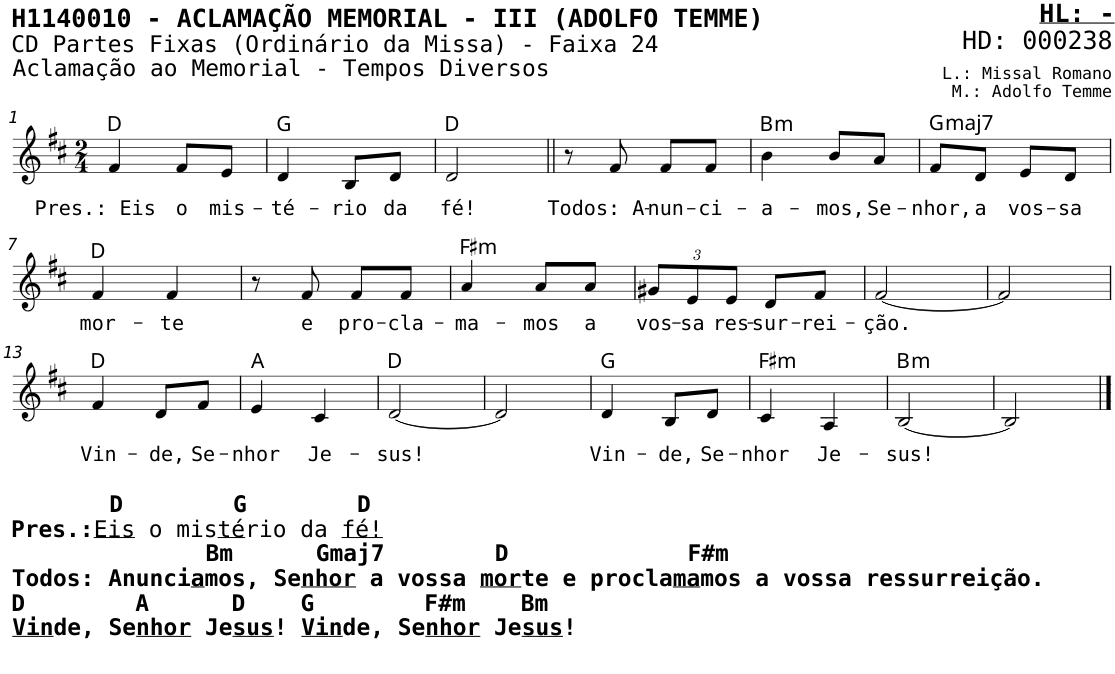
**kern	**text	**harte
*part1	*part1	*part1
*staff1	*staff1	*
*I"Voz	*	*
*I'V	*	*
*stria5	*	*
*clefG2	*	*
*k[f#c#]	*	*
*M2/4	*	*
=1	=1	=1
!	!LO:LY:b	!
4f#/	Pres.: Eis	D:maj
!	!LO:LY:b	!
8f#/L	o	.
!	!LO:LY:b	!
8e/J	mis-	.
=2	=2	=2
!	!LO:LY:b	!
4d/	-té-	G:maj
!	!LO:LY:b	!
8B/L	-rio	.
!	!LO:LY:b	!
8d/J	da	.
=3	=3	=3
!	!LO:LY:b	!
2d/	fé!	D:maj
=4||	=4||	=4||
8r	.	.
!	!LO:LY:b	!
8f#/	Todos: A-	.
!	!LO:LY:b	!
8f#/L	-nun-	.
!	!LO:LY:b	!
8f#/J	-ci-	.
=5	=5	=5
!	!LO:LY:b	!LO:H:kt=m
4b\	-a-	B:min
!	!LO:LY:b	!
8b/L	-mos,	.
!	!LO:LY:b	!
8a/J	Se-	.
=6	=6	=6
!	!LO:LY:b	!LO:H:kt=maj7
8f#/L	-nhor,	G:maj7
!	!LO:LY:b	!
8d/J	a	.
!	!LO:LY:b	!
8e/L	vos-	.
!	!LO:LY:b	!
8d/J	-sa	.
!!LO:LB:g=z
=7	=7	=7
!	!LO:LY:b	!
4f#/	mor-	D:maj
!	!LO:LY:b	!
4f#/	-te	.
=8	=8	=8
8r	.	.
!	!LO:LY:b	!
8f#/	e	.
!	!LO:LY:b	!
8f#/L	pro-	.
!	!LO:LY:b	!
8f#/J	-cla-	.
=9	=9	=9
!	!LO:LY:b	!LO:H:kt=m
4a/	-ma-	F#:min
!	!LO:LY:b	!
8a/L	-mos	.
!	!LO:LY:b	!
8a/J	a	.
=10	=10	=10
*Xbrackettup	*	*
!	!LO:LY:b	!
12g#X/L	vos-	.
!	!LO:LY:b	!
12e/	-sa	.
!	!LO:LY:b	!
12e/J	res-	.
!	!LO:LY:b	!
8d/L	-sur-	.
!	!LO:LY:b	!
8f#/J	-rei-	.
=11	=11	=11
!	!LO:LY:b	!
[2f#/	-ção.	.
=12	=12	=12
2f#/]	.	.
!!LO:LB:g=z
=13	=13	=13
!LO:TX:b:B:t=D        G        D	!	!
!LO:TX:b:t=Pres.&colon;	!	!
!LO:TX:b:t=Eis	!	!
!LO:TX:b:t=o mis	!	!
!LO:TX:b:t=té	!	!
!LO:TX:b:t=rio da	!	!
!LO:TX:b:t=fé!	!	!
!LO:TX:b:B:t=Bm      Gmaj7        D             F#m	!	!
!LO:TX:b:t=Todos&colon; Anunci	!	!
!LO:TX:b:t=a	!	!
!LO:TX:b:t=mos, Se	!	!
!LO:TX:b:t=nhor	!	!
!LO:TX:b:t=a vossa	!	!
!LO:TX:b:t=mor	!	!
!LO:TX:b:t=te e procla	!	!
!LO:TX:b:t=ma	!	!
!LO:TX:b:t=mos a vossa ressurreição.	!	!
!LO:TX:b:t=D        A      D    G        F#m    Bm	!	!
!LO:TX:b:t=Vin	!	!
!LO:TX:b:t=de, Se	!	!
!LO:TX:b:t=nhor	!	!
!LO:TX:b:t=Je	!	!
!LO:TX:b:t=sus	!	!
!LO:TX:b:t=!	!	!
!LO:TX:b:t=Vin	!	!
!LO:TX:b:t=de, Se	!	!
!LO:TX:b:t=nhor	!	!
!LO:TX:b:t=Je	!	!
!LO:TX:b:t=sus	!	!
!LO:TX:b:t=!	!	!
!	!LO:LY:b	!
4f#/	Vin-	D:maj
!	!LO:LY:b	!
8d/L	-de,	.
!	!LO:LY:b	!
8f#/J	Se-	.
=14	=14	=14
!	!LO:LY:b	!
4e/	-nhor	A:maj
!	!LO:LY:b	!
4c#/	Je-	.
=15	=15	=15
!	!LO:LY:b	!
[2d/	-sus!	D:maj
=16	=16	=16
2d/]	.	.
=17	=17	=17
!	!LO:LY:b	!
4d/	Vin-	G:maj
!	!LO:LY:b	!
8B/L	-de,	.
!	!LO:LY:b	!
8d/J	Se-	.
=18	=18	=18
!	!LO:LY:b	!LO:H:kt=m
4c#/	-nhor	F#:min
!	!LO:LY:b	!
4A/	Je-	.
=19	=19	=19
!	!LO:LY:b	!LO:H:kt=m
[2B/	-sus!	B:min
=20	=20	=20
2B/]	.	.
==	==	==
*-	*-	*-
